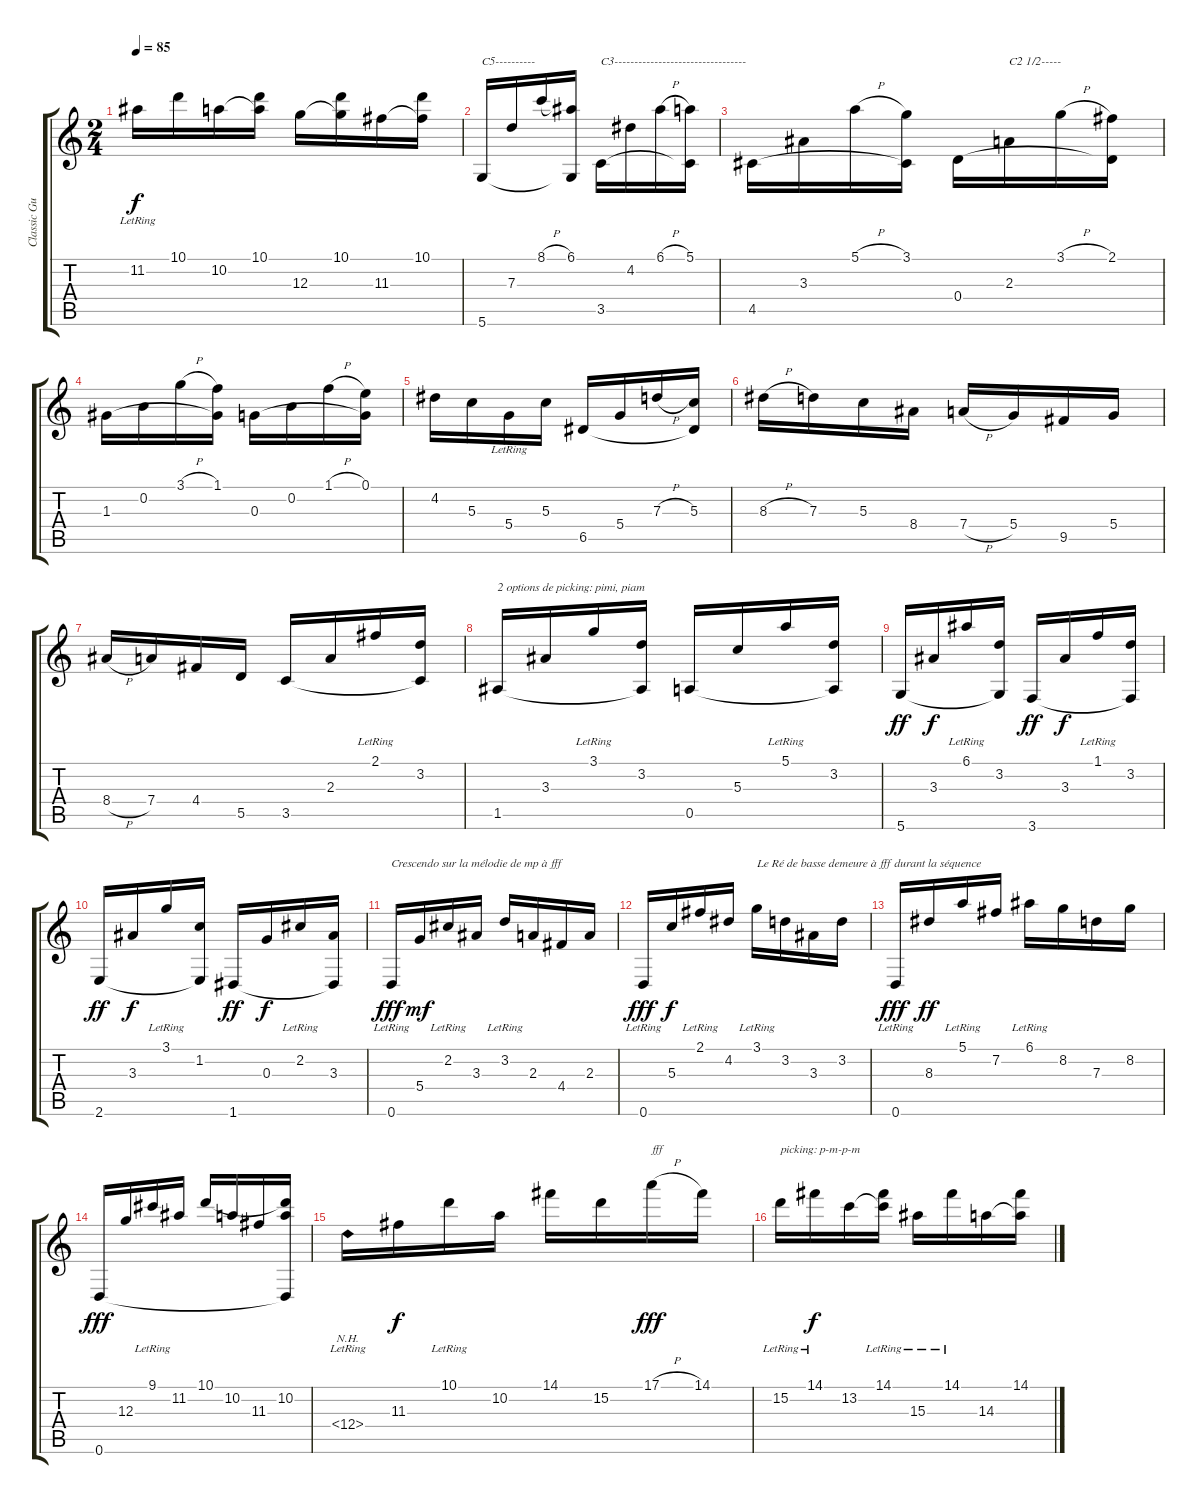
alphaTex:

\track ("Classic Guitar" "Classic Gu") {instrument acousticguitarnylon}
\staff {score tabs}
\tuning (E4 B3 G3 D3 A2 D2) {hide}
\ts (2 4)
\tempo 85
\clef g2
\ks c
11.2{lr}.16{dy f} 10.1.16 10.2.16 (10.1 10.2{t}).16 12.3.16 (10.1 12.3{t}).16 11.3.16 (10.1 11.3{t}).16 |
5.6.16{txt "C5----------"} 7.3.16 8.1{h}.16 (6.1 5.6{t}).16 3.5.16{txt "C3---------------------------------"} 4.2.16 6.1{h}.16 (5.1 3.5{t}).16 |
4.5.16 3.3.16 5.1{h}.16 (3.1 4.5{t}).16 0.4.16 2.3.16{txt "C2 1/2-----"} 3.1{h}.16 (2.1 0.4{t}).16 |
1.3.16 0.2.16 3.1{h}.16 (1.1 1.3{t}).16 0.3.16 0.2.16 1.1{h}.16 (0.1 0.3{t}).16 |
4.2.16 5.3.16 5.4{lr}.16 5.3.16 6.5.16 5.4.16 7.3{h}.16 (5.3 6.5{t}).16 |
8.3{h}.16 7.3.16 5.3.16 8.4.16 7.4{h}.16 5.4.16 9.5.16 5.4.16 |
8.4{h}.16 7.4.16 4.4.16 5.5.16 3.5.16 2.3.16 2.1{lr}.16 (3.2 3.5{t}).16 |
1.5.16{txt "2 options de picking: pimi, piam"} 3.3.16 3.1{lr}.16 (3.2 1.5{t}).16 0.5.16 5.3.16 5.1{lr}.16 (3.2 0.5{t}).16 |
5.6.16{dy ff} 3.3.16{dy f} 6.1{lr}.16 (3.2 5.6{t}).16 3.6.16{dy ff} 3.3.16{dy f} 1.1{lr}.16 (3.2 3.6{t}).16 |
2.6.16{dy ff} 3.3.16{dy f} 3.1{lr}.16 (1.2 2.6{t}).16 1.6.16{dy ff} 0.3.16{dy f} 2.2{lr}.16 (3.3 1.6{t}).16 |
0.6{lr}.16{txt "Crescendo sur la mélodie de mp à fff" dy fff} 5.4.16{dy mf} 2.2{lr}.16 3.3.16 3.2{lr}.16 2.3.16 4.4.16 2.3.16 |
0.6{lr}.16{dy fff} 5.3.16{dy f} 2.1{lr}.16 4.2.16 3.1{lr}.16{txt "Le Ré de basse demeure à fff durant la séquence"} 3.2.16 3.3.16 3.2.16 |
0.6{lr}.16{dy fff} 8.3.16{dy ff} 5.1{lr}.16 7.2.16 6.1{lr}.16 8.2.16 7.3.16 8.2.16 |
0.6.16{dy fff} 12.3.16 9.1{lr}.16 11.2.16 10.1.16 10.2.16 11.3.16 (10.1{t} 10.2 0.6{t}).16 |
12.4{nh lr}.16 11.3.16{dy f} 10.1{lr}.16 10.2.16 14.1.16 15.2.16 17.1{h}.16{txt "fff" dy fff} 14.1.16 |
15.2{lr}.16{txt "picking: p-m-p-m"} 14.1{lr}.16{dy f} 13.2.16 (14.1{lr} 13.2{t}).16 15.3{lr}.16 14.1{lr}.16 14.3.16 (14.1 14.3{t}).16
